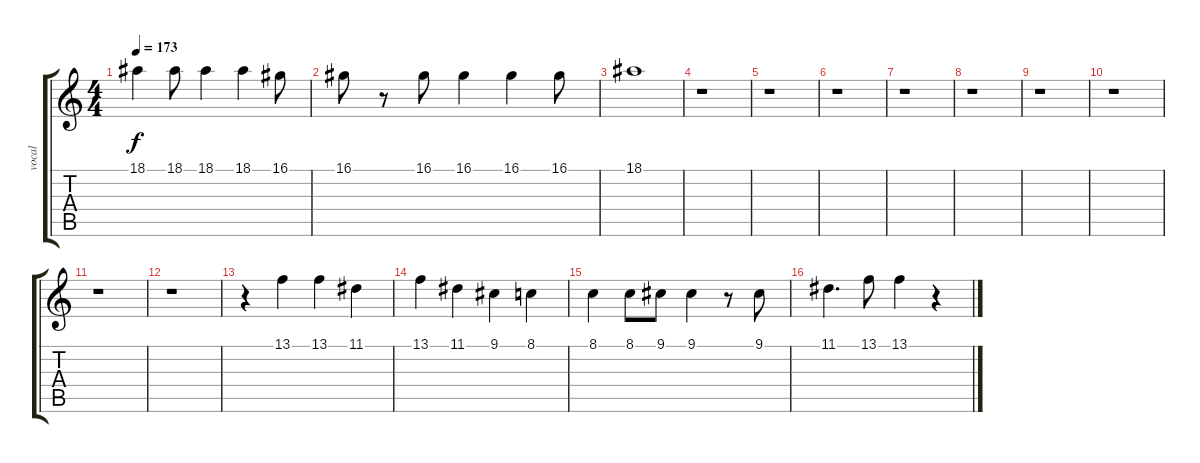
\track ("vocal" "vocal") {instrument violin}
\staff {score tabs}
\tuning (E4 B3 G3 D3 A2 E2) {hide}
\ts (4 4)
\tempo 173
\clef g2
\ks c
18.1.4{dy f} 18.1.8 18.1.4 18.1.4 16.1.8 |
16.1.8 r.8 16.1.8 16.1.4 16.1.4 16.1.8 |
18.1.1 |
r.1 |
r.1 |
r.1 |
r.1 |
r.1 |
r.1 |
r.1 |
r.1 |
r.1 |
r.4 13.1.4 13.1.4 11.1.4 |
13.1.4 11.1.4 9.1.4 8.1.4 |
8.1.4 8.1.8 9.1.8 9.1.4 r.8 9.1.8 |
11.1.4{d} 13.1.8 13.1.4 r.4
